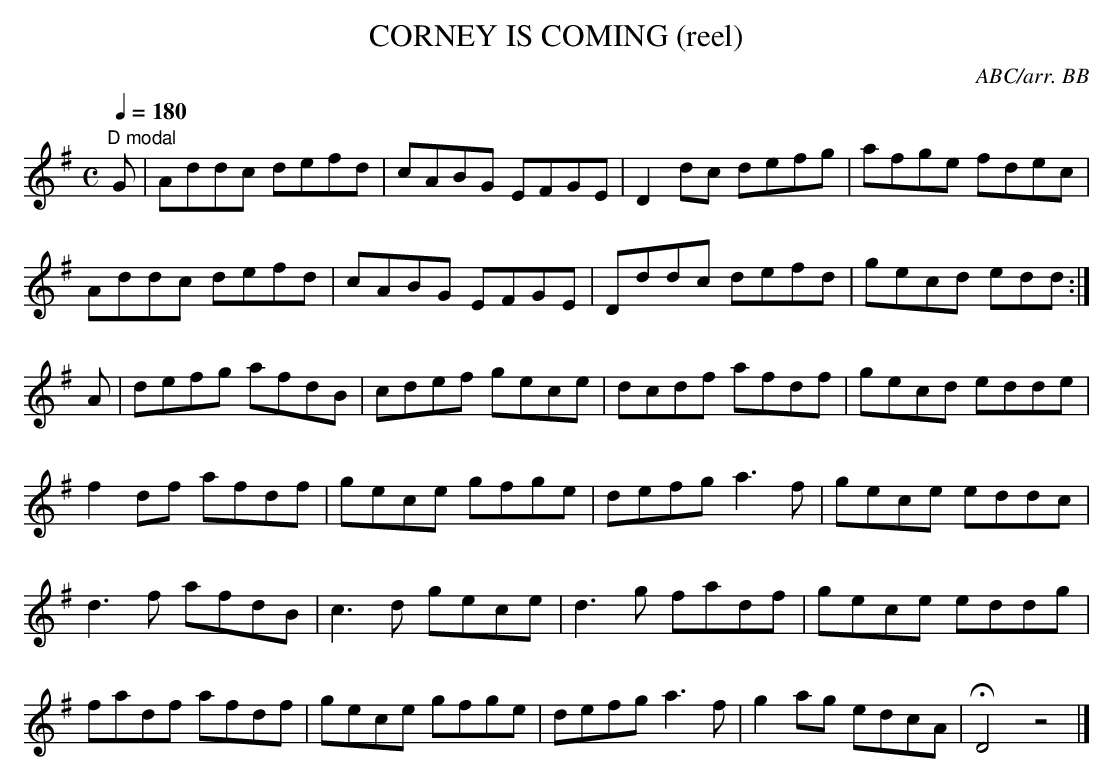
X:1
T:CORNEY IS COMING (reel)
C:ABC/arr. BB
(in measure 18). I have added a few more to correspond
to my hearing of this tune over the years (e.g. Planxty).
L:1/8
Q:1/4=180
M:C
K:G
"D modal"
G|Addc defd|cABG EFGE|D2dc defg|afge fdec|
Addc defd|cABG EFGE|Dddc defd|gecd edd:|
A|defg afdB|cdef gece|dcdf afdf|gecd edde|
f2df afdf|gece gfge|defg a3f|gece eddc|
d3f afdB|c3d gece|d3g fadf|gece eddg|
fadf afdf|gece gfge|defg a3f|g2ag edcA|HD4z4|]
